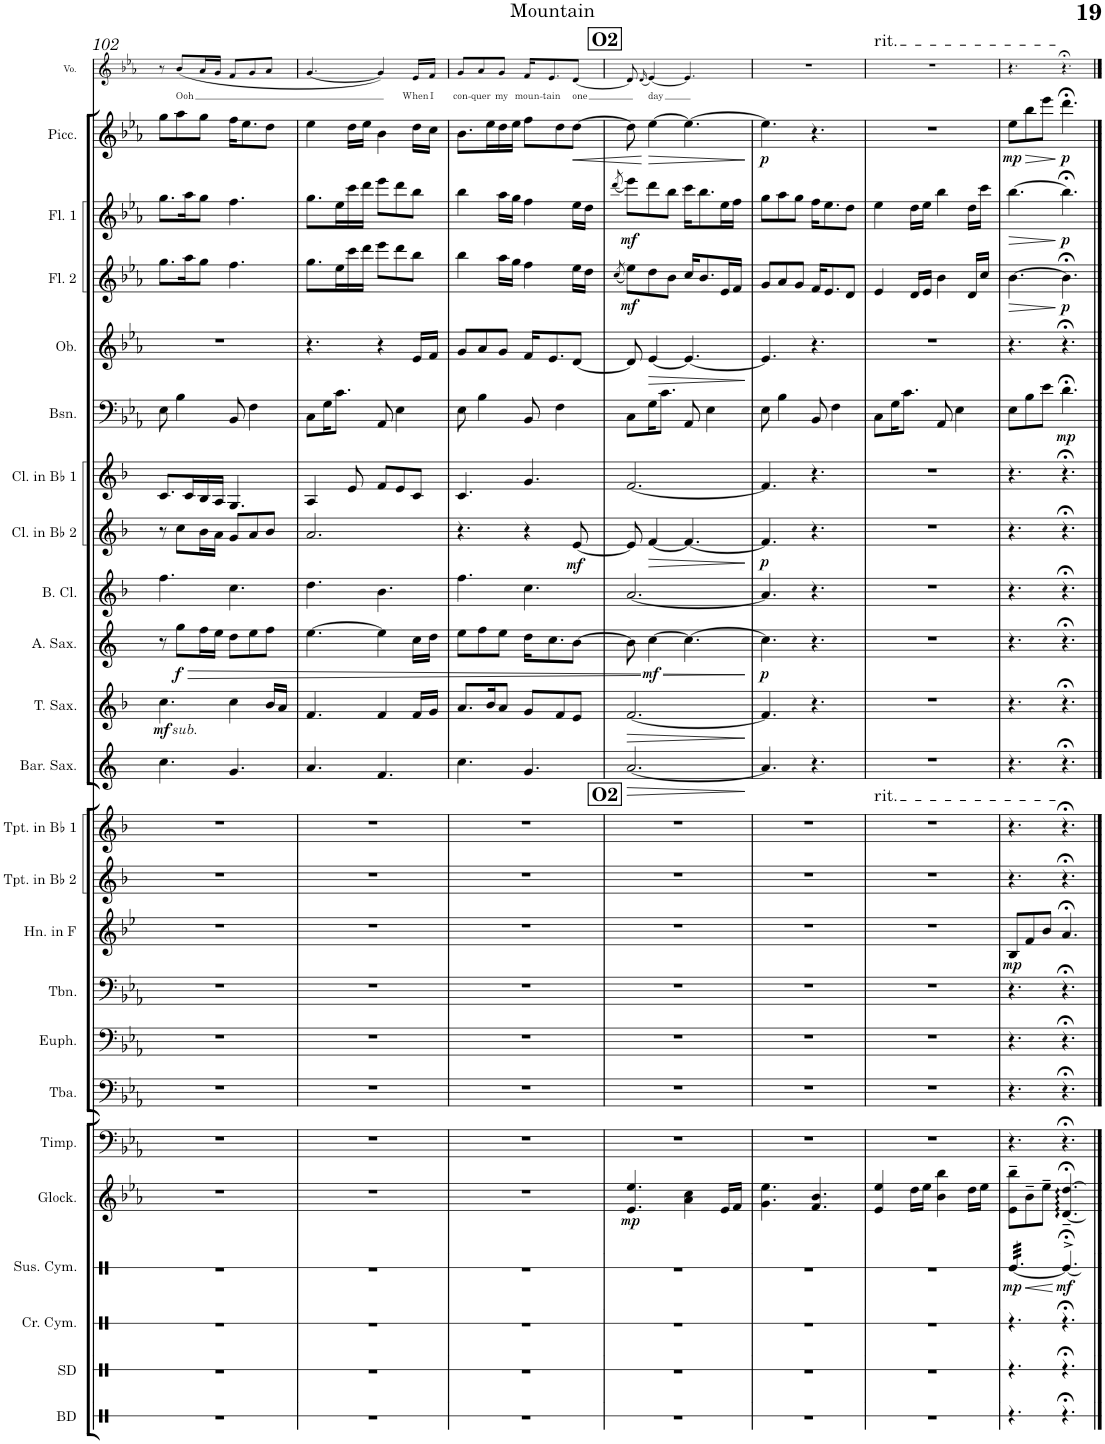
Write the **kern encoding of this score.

**kern	**kern	**kern	**kern	**dynam	**kern	**dynam	**kern	**kern	**kern	**kern	**kern	**dynam	**kern	**kern	**kern	**kern	**dynam	**kern	**dynam	**kern	**kern	**dynam	**kern	**kern	**dynam	**kern	**kern	**dynam	**kern	**dynam	**kern	**dynam	**kern	**text
*part24	*part23	*part22	*part21	*part21	*part20	*part20	*part19	*part18	*part17	*part16	*part15	*part15	*part14	*part13	*part12	*part11	*part11	*part10	*part10	*part9	*part8	*part8	*part7	*part6	*part6	*part5	*part4	*part4	*part3	*part3	*part2	*part2	*part1	*part1
*staff24	*staff23	*staff22	*staff21	*staff21	*staff20	*staff20	*staff19	*staff18	*staff17	*staff16	*staff15	*staff15	*staff14	*staff13	*staff12	*staff11	*staff11	*staff10	*staff10	*staff9	*staff8	*staff8	*staff7	*staff6	*staff6	*staff5	*staff4	*staff4	*staff3	*staff3	*staff2	*staff2	*staff1	*staff1
*I"Bass Drum	*I"Snare Drum	*I"Crash Cymbals	*I"Suspended Cymbal	*	*I"Glockenspiel	*	*I"Timpani	*I"Tuba	*I"Euphonium	*I"Trombone	*I"Horn in F	*	*I"Trumpet in Bb 2	*I"Trumpet in Bb 1	*I"Baritone Saxophone	*I"Tenor Saxophone	*	*I"Alto Saxophone	*	*I"Bass Clarinet	*I"Clarinet in Bb 2	*	*I"Clarinet in Bb 1	*I"Bassoon	*	*I"Oboe	*I"Flute 2	*	*I"Flute 1	*	*I"Piccolo	*	*I"Voice	*
*I'BD	*I'SD	*I'Cr. Cym.	*I'Sus. Cym.	*	*I'Glock.	*	*I'Timp.	*I'Tba.	*I'Euph.	*I'Tbn.	*I'Hn. in F	*	*I'Tpt. in Bb 2	*I'Tpt. in Bb 1	*I'Bar. Sax.	*I'T. Sax.	*	*I'A. Sax.	*	*I'B. Cl.	*I'Cl. in Bb 2	*	*I'Cl. in Bb 1	*I'Bsn.	*	*I'Ob.	*I'Fl. 2	*	*I'Fl. 1	*	*I'Picc.	*	*I'Vo.	*
!!LO:PB:g=z
*clefX	*clefX	*clefX	*clefX	*	*clefG2	*	*clefF4	*clefF4	*clefF4	*clefF4	*clefG2	*	*clefG2	*clefG2	*clefG2	*clefG2	*	*clefG2	*	*clefG2	*clefG2	*	*clefG2	*clefF4	*	*clefG2	*clefG2	*	*clefG2	*	*clefG2	*	*clefG2	*
*	*	*	*	*	*Trd-14c-24	*	*	*	*	*	*Trd4c7	*	*Trd1c2	*Trd1c2	*Trd12c21	*Trd8c14	*	*Trd5c9	*	*Trd8c14	*Trd1c2	*	*Trd1c2	*	*	*	*	*	*	*	*Trd-7c-12	*	*	*
*k[]	*k[]	*k[]	*k[]	*	*k[b-e-a-]	*	*k[b-e-a-]	*k[b-e-a-]	*k[b-e-a-]	*k[b-e-a-]	*k[b-e-]	*	*k[b-]	*k[b-]	*k[]	*k[b-]	*	*k[]	*	*k[b-]	*k[b-]	*	*k[b-]	*k[b-e-a-]	*	*k[b-e-a-]	*k[b-e-a-]	*	*k[b-e-a-]	*	*k[b-e-a-]	*	*k[b-e-a-]	*
*M6/8	*M6/8	*M6/8	*M6/8	*	*M6/8	*	*M6/8	*M6/8	*M6/8	*M6/8	*M6/8	*	*M6/8	*M6/8	*M6/8	*M6/8	*	*M6/8	*	*M6/8	*M6/8	*	*M6/8	*M6/8	*	*M6/8	*M6/8	*	*M6/8	*	*M6/8	*	*M6/8	*
=102	=102	=102	=102	=102	=102	=102	=102	=102	=102	=102	=102	=102	=102	=102	=102	=102	=102	=102	=102	=102	=102	=102	=102	=102	=102	=102	=102	=102	=102	=102	=102	=102	=102	=102
!	!	!	!	!	!	!	!	!	!	!	!	!	!	!	!	!	!LO:DY:b	!	!	!	!	!	!	!	!	!	!	!	!	!	!	!	!	!
!	!	!	!	!	!	!	!	!	!	!	!	!	!	!	!	!	!LO:DY:n=1:b	!	!	!	!	!	!	!	!	!	!	!	!	!	!	!	!	!
2.r	2.r	2.r	2.r	.	2.r	.	2.r	2.r	2.r	2.r	2.r	.	2.r	2.r	4.cc\	4.cc\	mf other-dynamics	8r	.	4.ff\	8r	.	8.c/L	8E-\	.	2.r	8.gg\L	.	8.gg\L	.	8gg\L	.	8r	.
!	!	!	!	!	!	!	!	!	!	!	!	!	!	!	!	!	!	!	!LO:DY:b	!	!	!	!	!	!	!	!	!	!	!	!	!	!	!LO:LY:b
.	.	.	.	.	.	.	.	.	.	.	.	.	.	.	.	.	.	8gg\L	f	.	8cc\L	.	.	4B-\	.	.	.	.	.	.	8aa-\	.	(8b-/L	Ooh
.	.	.	.	.	.	.	.	.	.	.	.	.	.	.	.	.	.	.	.	.	.	.	16c/L	.	.	.	16aa-\K	.	16aa-\K	.	.	.	.	.
.	.	.	.	.	.	.	.	.	.	.	.	.	.	.	.	.	.	16ff\L	.	.	16b-\L	.	16B-/	.	.	.	8gg\J	.	8gg\J	.	8gg\J	.	16a-/L	.
.	.	.	.	.	.	.	.	.	.	.	.	.	.	.	.	.	.	16ee\JJ	.	.	16a\JJ	.	16A/JJ	.	.	.	.	.	.	.	.	.	16g/JJ	.
.	.	.	.	.	.	.	.	.	.	.	.	.	.	.	4.g/	4cc\	.	8dd\L	.	4.cc\	8g/L	.	4.G/	8BB-/	.	.	4.ff\	.	4.ff\	.	16ff\KL	.	8f/L	.
.	.	.	.	.	.	.	.	.	.	.	.	.	.	.	.	.	.	.	.	.	.	.	.	.	.	.	.	.	.	.	8.ee-\	.	.	.
.	.	.	.	.	.	.	.	.	.	.	.	.	.	.	.	.	.	8ee\	.	.	8a/	.	.	4F\	.	.	.	.	.	.	.	.	8g/	.
.	.	.	.	.	.	.	.	.	.	.	.	.	.	.	.	16b-/LL	.	8ff\J	.	.	8b-/J	.	.	.	.	.	.	.	.	.	8dd\J	.	8a-/J	.
.	.	.	.	.	.	.	.	.	.	.	.	.	.	.	.	16a/JJ	.	.	.	.	.	.	.	.	.	.	.	.	.	.	.	.	.	.
=103	=103	=103	=103	=103	=103	=103	=103	=103	=103	=103	=103	=103	=103	=103	=103	=103	=103	=103	=103	=103	=103	=103	=103	=103	=103	=103	=103	=103	=103	=103	=103	=103	=103	=103
2.r	2.r	2.r	2.r	.	2.r	.	2.r	2.r	2.r	2.r	2.r	.	2.r	2.r	4.a/	4.f/	.	[4.ee\	.	4.dd\	2.a/	.	4A/	8C\L	.	4.r	8.gg\L	.	8.gg\L	.	4ee-\	.	[4.g/	.
.	.	.	.	.	.	.	.	.	.	.	.	.	.	.	.	.	.	.	.	.	.	.	.	16G\K	.	.	.	.	.	.	.	.	.	.
.	.	.	.	.	.	.	.	.	.	.	.	.	.	.	.	.	.	.	.	.	.	.	.	8.c\J	.	.	16ee-\L	.	16ee-\L	.	.	.	.	.
.	.	.	.	.	.	.	.	.	.	.	.	.	.	.	.	.	.	.	.	.	.	.	8e/	.	.	.	16ccc\	.	16ccc\	.	16dd\LL	.	.	.
.	.	.	.	.	.	.	.	.	.	.	.	.	.	.	.	.	.	.	.	.	.	.	.	.	.	.	16ddd\JJ	.	16ddd\JJ	.	16ee-\JJ	.	.	.
.	.	.	.	.	.	.	.	.	.	.	.	.	.	.	4.f/	4f/	.	4ee\]	.	4.b-\	.	.	8f/L	8AA-/	.	4r	8eee-\L	.	8eee-\L	.	4b-\	.	4g/])	.
.	.	.	.	.	.	.	.	.	.	.	.	.	.	.	.	.	.	.	.	.	.	.	8e/	4E-\	.	.	8ddd\	.	8ddd\	.	.	.	.	.
!	!	!	!	!	!	!	!	!	!	!	!	!	!	!	!	!	!	!	!	!	!	!	!	!	!	!	!	!	!	!	!	!	!	!LO:LY:b
.	.	.	.	.	.	.	.	.	.	.	.	.	.	.	.	16f/LL	.	16cc\LL	.	.	.	.	8c/J	.	.	16e-/LL	8bb-\J	.	8bb-\J	.	16dd\LL	.	16e-/LL	When
!	!	!	!	!	!	!	!	!	!	!	!	!	!	!	!	!	!	!	!	!	!	!	!	!	!	!	!	!	!	!	!	!	!	!LO:LY:b
.	.	.	.	.	.	.	.	.	.	.	.	.	.	.	.	16g/JJ	.	16dd\JJ	.	.	.	.	.	.	.	16f/JJ	.	.	.	.	16cc\JJ	.	16f/JJ	I
=104	=104	=104	=104	=104	=104	=104	=104	=104	=104	=104	=104	=104	=104	=104	=104	=104	=104	=104	=104	=104	=104	=104	=104	=104	=104	=104	=104	=104	=104	=104	=104	=104	=104	=104
!	!	!	!	!	!	!	!	!	!	!	!	!	!	!	!	!	!	!	!	!	!	!	!	!	!	!	!	!	!	!	!	!	!	!LO:LY:b
2.r	2.r	2.r	2.r	.	2.r	.	2.r	2.r	2.r	2.r	2.r	.	2.r	2.r	4.cc\	8.a/L	.	8ee\L	.	4.ff\	4.r	.	4.c/	8E-\	.	8g/L	4bb-\	.	4bb-\	.	8.b-\L	.	8g/L	con-
!	!	!	!	!	!	!	!	!	!	!	!	!	!	!	!	!	!	!	!	!	!	!	!	!	!	!	!	!	!	!	!	!	!	!LO:LY:b
.	.	.	.	.	.	.	.	.	.	.	.	.	.	.	.	.	.	8ff\	.	.	.	.	.	4B-\	.	8a-/	.	.	.	.	.	.	8a-/	-quer
.	.	.	.	.	.	.	.	.	.	.	.	.	.	.	.	16b-/K	.	.	.	.	.	.	.	.	.	.	.	.	.	.	16ee-\L	.	.	.
!	!	!	!	!	!	!	!	!	!	!	!	!	!	!	!	!	!	!	!	!	!	!	!	!	!	!	!	!	!	!	!	!	!	!LO:LY:b
.	.	.	.	.	.	.	.	.	.	.	.	.	.	.	.	8a/J	.	8ee\J	.	.	.	.	.	.	.	8g/J	16aa-\LL	.	16aa-\LL	.	16dd\	.	8g/J	my
.	.	.	.	.	.	.	.	.	.	.	.	.	.	.	.	.	.	.	.	.	.	.	.	.	.	.	16gg\JJ	.	16gg\JJ	.	16ee-\JJ	.	.	.
!	!	!	!	!	!	!	!	!	!	!	!	!	!	!	!	!	!	!	!	!	!	!	!	!	!	!	!	!	!	!	!	!	!	!LO:LY:b
.	.	.	.	.	.	.	.	.	.	.	.	.	.	.	4.g/	8g/L	.	16dd\KL	.	4.cc\	4r	.	4.g/	8BB-/	.	16f/KL	4ff\	.	4ff\	.	8ff\L	.	16f/KL	moun-
!	!	!	!	!	!	!	!	!	!	!	!	!	!	!	!	!	!	!	!	!	!	!	!	!	!	!	!	!	!	!	!	!	!	!LO:LY:b
.	.	.	.	.	.	.	.	.	.	.	.	.	.	.	.	.	.	8.cc\	.	.	.	.	.	.	.	8.e-/	.	.	.	.	.	.	8.e-/	-tain
.	.	.	.	.	.	.	.	.	.	.	.	.	.	.	.	8f/	.	.	.	.	.	.	.	4F\	.	.	.	.	.	.	8dd\	.	.	.
!	!	!	!	!	!	!	!	!	!	!	!	!	!	!	!	!	!	!	!	!	!	!LO:DY:b	!	!	!	!	!	!	!	!	!	!LO:HP:b	!	!LO:LY:b
.	.	.	.	.	.	.	.	.	.	.	.	.	.	.	.	8e/J	.	[8b\J	.	.	[8e/	mf	.	.	.	[8d/J	16ee-\LL	.	16ee-\LL	.	[8dd\J	<	[8d/J	one
.	.	.	.	.	.	.	.	.	.	.	.	.	.	.	.	.	.	.	.	.	.	.	.	.	.	.	16dd\JJ	.	16dd\JJ	.	.	.	.	.
!!LO:REH:place=s1:a:B:cj:fs=14:t=O2
!!LO:REH:place=s13:a:B:cj:fs=14:t=O2
=105	=105	=105	=105	=105	=105	=105	=105	=105	=105	=105	=105	=105	=105	=105	=105	=105	=105	=105	=105	=105	=105	=105	=105	=105	=105	=105	=105	=105	=105	=105	=105	=105	=105	=105
.	.	.	.	.	.	.	.	.	.	.	.	.	.	.	.	.	.	.	.	.	.	.	.	.	.	.	(8qcc/	.	(8qddd/	.	.	.	.	.
!	!	!	!	!	!	!LO:DY:b	!	!	!	!	!	!	!	!	!	!	!	!	!	!	!	!	!	!	!	!	!	!LO:DY:b	!	!LO:DY:b	!	!	!	!
2.r	2.r	2.r	2.r	.	4.e-/ 4.ee-/	mp	2.r	2.r	2.r	2.r	2.r	.	2.r	2.r	[2.a/	[2.f/	.	8b\]	.	[2.a/	8e/]	.	[2.f/	8C\L	.	8d/]	8ee-\L)	mf	8eee-\L)	mf	8dd\]	.	8d/]	.
.	.	.	.	.	.	.	.	.	.	.	.	.	.	.	.	.	.	.	.	.	.	.	.	.	.	.	.	.	.	.	.	.	(16qd/	.
!	!	!	!	!	!	!	!	!	!	!	!	!	!	!	!	!	!	!	!LO:DY:b	!	!	!	!	!	!	!	!	!	!	!	!	!LO:HP:b	!	!LO:LY:b
.	.	.	.	.	.	.	.	.	.	.	.	.	.	.	.	.	.	[4cc\	mf	.	[4f/	.	.	16G\K	.	[4e-/	8dd\	.	8ddd\	.	[4ee-\	>	[4e-/)	day
.	.	.	.	.	.	.	.	.	.	.	.	.	.	.	.	.	.	.	.	.	.	.	.	8.c\J	.	.	.	.	.	.	.	.	.	.
.	.	.	.	.	.	.	.	.	.	.	.	.	.	.	.	.	.	.	.	.	.	.	.	.	.	.	8b-\J	.	8bb-\J	.	.	.	.	.
.	.	.	.	.	4a-\ 4cc\	.	.	.	.	.	.	.	.	.	.	.	.	4.cc\_	.	.	4.f/_	.	.	8AA-/	.	4.e-/_	16cc/KL	.	16ccc\KL	.	4.ee-\_	.	4.e-/]	.
.	.	.	.	.	.	.	.	.	.	.	.	.	.	.	.	.	.	.	.	.	.	.	.	.	.	.	8.b-/	.	8.bb-\	.	.	.	.	.
.	.	.	.	.	.	.	.	.	.	.	.	.	.	.	.	.	.	.	.	.	.	.	.	4E-\	.	.	.	.	.	.	.	.	.	.
.	.	.	.	.	16e-/LL	.	.	.	.	.	.	.	.	.	.	.	.	.	.	.	.	.	.	.	.	.	16e-/L	.	16ee-\L	.	.	.	.	.
.	.	.	.	.	16f/JJ	.	.	.	.	.	.	.	.	.	.	.	.	.	.	.	.	.	.	.	.	.	16f/JJ	.	16ff\JJ	.	.	.	.	.
.	.	.	.	.	.	.	.	.	.	.	.	.	.	.	.	.	.	.	.	.	.	.	.	.	.	.	.	.	.	.	.	[	.	.
=106	=106	=106	=106	=106	=106	=106	=106	=106	=106	=106	=106	=106	=106	=106	=106	=106	=106	=106	=106	=106	=106	=106	=106	=106	=106	=106	=106	=106	=106	=106	=106	=106	=106	=106
!	!	!	!	!	!	!	!	!	!	!	!	!	!	!	!	!	!	!	!LO:DY:b	!	!	!LO:DY:b	!	!	!	!	!	!	!	!	!	!LO:DY:b	!	!
2.r	2.r	2.r	2.r	.	4.g\ 4.ee-\	.	2.r	2.r	2.r	2.r	2.r	.	2.r	2.r	4.a/]	4.f/]	.	4.cc\]	p	4.a/]	4.f/]	p	4.f/]	8E-\	.	4.e-/]	8g/L	.	8gg\L	.	4.ee-\]	p	2.r	.
.	.	.	.	.	.	.	.	.	.	.	.	.	.	.	.	.	.	.	.	.	.	.	.	4B-\	.	.	8a-/	.	8aa-\	.	.	.	.	.
.	.	.	.	.	.	.	.	.	.	.	.	.	.	.	.	.	.	.	.	.	.	.	.	.	.	.	8g/J	.	8gg\J	.	.	.	.	.
.	.	.	.	.	4.f/ 4.b-/	.	.	.	.	.	.	.	.	.	4.r	4.r	.	4.r	.	4.r	4.r	.	4.r	8BB-/	.	4.r	16f/KL	.	16ff\KL	.	4.r	.	.	.
.	.	.	.	.	.	.	.	.	.	.	.	.	.	.	.	.	.	.	.	.	.	.	.	.	.	.	8.e-/	.	8.ee-\	.	.	.	.	.
.	.	.	.	.	.	.	.	.	.	.	.	.	.	.	.	.	.	.	.	.	.	.	.	4F\	.	.	.	.	.	.	.	.	.	.
.	.	.	.	.	.	.	.	.	.	.	.	.	.	.	.	.	.	.	.	.	.	.	.	.	.	.	8d/J	.	8dd\J	.	.	.	.	.
=107	=107	=107	=107	=107	=107	=107	=107	=107	=107	=107	=107	=107	=107	=107	=107	=107	=107	=107	=107	=107	=107	=107	=107	=107	=107	=107	=107	=107	=107	=107	=107	=107	=107	=107
!	!	!	!	!	!	!	!	!	!	!	!	!	!	!	!	!	!	!	!	!	!	!	!	!	!	!	!	!	!	!	!	!	!LO:TX:a:t=rit.	!
!	!	!	!	!	!	!	!	!	!	!	!	!	!	!LO:TX:a:t=rit.	!	!	!	!	!	!	!	!	!	!	!	!	!	!	!	!	!	!	!	!
2.r	2.r	2.r	2.r	.	4e-/ 4ee-/	.	2.r	2.r	2.r	2.r	2.r	.	2.r	2.r	2.r	2.r	.	2.r	.	2.r	2.r	.	2.r	8C\L	.	2.r	4e-/	.	4ee-\	.	2.r	.	2.r	.
.	.	.	.	.	.	.	.	.	.	.	.	.	.	.	.	.	.	.	.	.	.	.	.	16G\K	.	.	.	.	.	.	.	.	.	.
.	.	.	.	.	.	.	.	.	.	.	.	.	.	.	.	.	.	.	.	.	.	.	.	8.c\J	.	.	.	.	.	.	.	.	.	.
.	.	.	.	.	16dd\LL	.	.	.	.	.	.	.	.	.	.	.	.	.	.	.	.	.	.	.	.	.	16d/LL	.	16dd\LL	.	.	.	.	.
.	.	.	.	.	16ee-\JJ	.	.	.	.	.	.	.	.	.	.	.	.	.	.	.	.	.	.	.	.	.	16e-/JJ	.	16ee-\JJ	.	.	.	.	.
.	.	.	.	.	4b-\ 4bb-\	.	.	.	.	.	.	.	.	.	.	.	.	.	.	.	.	.	.	8AA-/	.	.	4b-\	.	4bb-\	.	.	.	.	.
.	.	.	.	.	.	.	.	.	.	.	.	.	.	.	.	.	.	.	.	.	.	.	.	4E-\	.	.	.	.	.	.	.	.	.	.
.	.	.	.	.	16dd\LL	.	.	.	.	.	.	.	.	.	.	.	.	.	.	.	.	.	.	.	.	.	16d/LL	.	16dd\LL	.	.	.	.	.
.	.	.	.	.	16ee-\JJ	.	.	.	.	.	.	.	.	.	.	.	.	.	.	.	.	.	.	.	.	.	16cc/JJ	.	16ccc\JJ	.	.	.	.	.
=108	=108	=108	=108	=108	=108	=108	=108	=108	=108	=108	=108	=108	=108	=108	=108	=108	=108	=108	=108	=108	=108	=108	=108	=108	=108	=108	=108	=108	=108	=108	=108	=108	=108	=108
!	!	!	!	!LO:DY:b	!	!	!	!	!	!	!	!LO:DY:b	!	!	!	!	!	!	!	!	!	!	!	!	!	!	!	!	!	!	!	!LO:DY:b	!	!
*	*	*	*tremolo	*	*	*	*	*	*	*	*	*	*	*	*	*	*	*	*	*	*	*	*	*	*	*	*	*	*	*	*	*	*	*
4.r	4.r	4.r	[32Re/LLL	mp	8e-\~ 8bb-\~L	.	4.r	4.r	4.r	4.r	8B-/L	mp	4.r	4.r	4.r	4.r	.	4.r	.	4.r	4.r	.	4.r	8E-\L	.	4.r	[4.b-\	.	[4.bb-\	.	8ee-\L	mp	4.r	.
.	.	.	32Re/	.	.	.	.	.	.	.	.	.	.	.	.	.	.	.	.	.	.	.	.	.	.	.	.	.	.	.	.	.	.	.
.	.	.	32Re/	.	.	.	.	.	.	.	.	.	.	.	.	.	.	.	.	.	.	.	.	.	.	.	.	.	.	.	.	.	.	.
.	.	.	32Re/	.	.	.	.	.	.	.	.	.	.	.	.	.	.	.	.	.	.	.	.	.	.	.	.	.	.	.	.	.	.	.
.	.	.	32Re/	.	8b-~\	.	.	.	.	.	8f/	.	.	.	.	.	.	.	.	.	.	.	.	8B-\	.	.	.	.	.	.	8bb-\	.	.	.
.	.	.	32Re/	.	.	.	.	.	.	.	.	.	.	.	.	.	.	.	.	.	.	.	.	.	.	.	.	.	.	.	.	.	.	.
.	.	.	32Re/	.	.	.	.	.	.	.	.	.	.	.	.	.	.	.	.	.	.	.	.	.	.	.	.	.	.	.	.	.	.	.
.	.	.	32Re/	.	.	.	.	.	.	.	.	.	.	.	.	.	.	.	.	.	.	.	.	.	.	.	.	.	.	.	.	.	.	.
.	.	.	32Re/	.	8ee-~\J	.	.	.	.	.	8b-/J	.	.	.	.	.	.	.	.	.	.	.	.	8e-\J	.	.	.	.	.	.	8eee-\J	.	.	.
.	.	.	32Re/	.	.	.	.	.	.	.	.	.	.	.	.	.	.	.	.	.	.	.	.	.	.	.	.	.	.	.	.	.	.	.
.	.	.	32Re/	.	.	.	.	.	.	.	.	.	.	.	.	.	.	.	.	.	.	.	.	.	.	.	.	.	.	.	.	.	.	.
.	.	.	32Re/JJJ	.	.	.	.	.	.	.	.	.	.	.	.	.	.	.	.	.	.	.	.	.	.	.	.	.	.	.	.	.	.	.
*	*	*	*Xtremolo	*	*	*	*	*	*	*	*	*	*	*	*	*	*	*	*	*	*	*	*	*	*	*	*	*	*	*	*	*	*	*
!	!	!	!	!LO:DY:b	!	!	!	!	!	!	!	!	!	!	!	!	!	!	!	!	!	!	!	!	!LO:DY:b	!	!	!LO:DY:b	!	!LO:DY:b	!	!LO:DY:n=1:b	!	!
4.r;<	4.r;<	4.r;<	4.Re;<^>/]	mf	4.d/:;<~ 4.dd/:;<~	.	4.r;<	4.r;<	4.r;<	4.r;<	4.a;</	.	4.r;<	4.r;<	4.r;<	4.r;<	.	4.r;<	.	4.r;<	4.r;<	.	4.r;<	4.d;<\	mp	4.r;<	4.b-;<\]	p	4.bb-;<\]	p	4.ddd;<\	] p	4.r;<	.
==	==	==	==	==	==	==	==	==	==	==	==	==	==	==	==	==	==	==	==	==	==	==	==	==	==	==	==	==	==	==	==	==	==	==
*-	*-	*-	*-	*-	*-	*-	*-	*-	*-	*-	*-	*-	*-	*-	*-	*-	*-	*-	*-	*-	*-	*-	*-	*-	*-	*-	*-	*-	*-	*-	*-	*-	*-	*-
